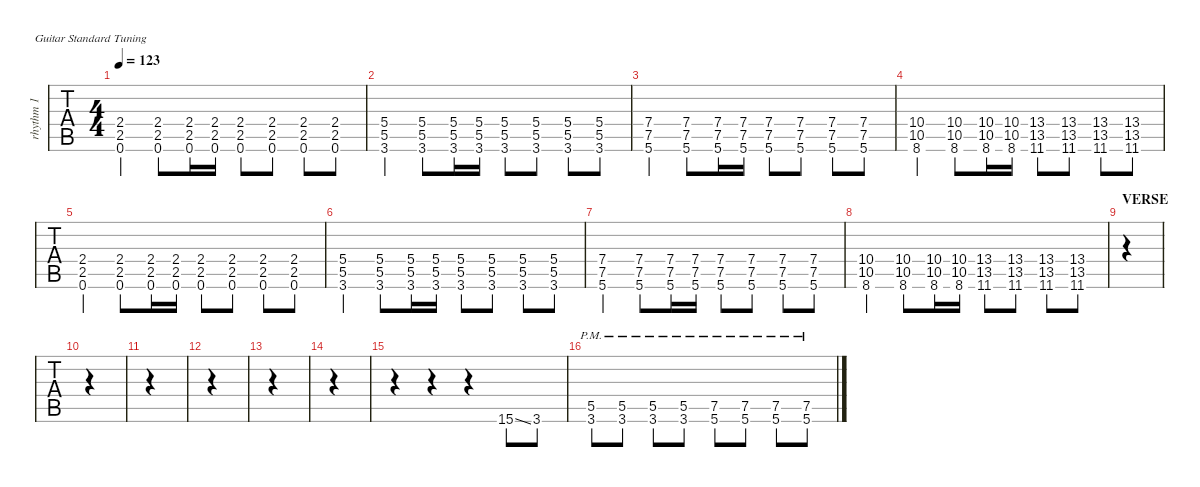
\defaultSystemsLayout 4
\hideDynamics
\bracketExtendMode nobrackets
\otherSystemsTrackNameOrientation horizontal
\track ("Rhythm 1" "rhythm 1") {instrument distortionguitar}
\staff {tabs}
\tuning (E4 B3 G3 D3 A2 E2)
\ts (4 4)
\tempo 123
\clef g2
\ks c
(0.6 2.5 2.4).4{dy mf} (0.6 2.5 2.4).8 (0.6 2.5 2.4).16 (0.6 2.5 2.4).16 (0.6 2.5 2.4).8 (0.6 2.5 2.4).8 (0.6 2.5 2.4).8 (0.6 2.5 2.4).8 |
(3.6 5.5 5.4).4 (3.6 5.5 5.4).8 (3.6 5.5 5.4).16 (3.6 5.5 5.4).16 (3.6 5.5 5.4).8 (3.6 5.5 5.4).8 (3.6 5.5 5.4).8 (3.6 5.5 5.4).8 |
(5.6 7.5 7.4).4 (5.6 7.5 7.4).8 (5.6 7.5 7.4).16 (5.6 7.5 7.4).16 (5.6 7.5 7.4).8 (5.6 7.5 7.4).8 (5.6 7.5 7.4).8 (5.6 7.5 7.4).8 |
(8.6 10.5 10.4).4 (8.6 10.5 10.4).8 (8.6 10.5 10.4).16 (8.6 10.5 10.4).16 (11.6{acc #} 13.5{acc #} 13.4{acc #}).8 (11.6{acc #} 13.5{acc #} 13.4{acc #}).8 (11.6{acc #} 13.5{acc #} 13.4{acc #}).8 (11.6{acc #} 13.5{acc #} 13.4{acc #}).8 |
(0.6 2.5 2.4).4 (0.6 2.5 2.4).8 (0.6 2.5 2.4).16 (0.6 2.5 2.4).16 (0.6 2.5 2.4).8 (0.6 2.5 2.4).8 (0.6 2.5 2.4).8 (0.6 2.5 2.4).8 |
(3.6 5.5 5.4).4 (3.6 5.5 5.4).8 (3.6 5.5 5.4).16 (3.6 5.5 5.4).16 (3.6 5.5 5.4).8 (3.6 5.5 5.4).8 (3.6 5.5 5.4).8 (3.6 5.5 5.4).8 |
(5.6 7.5 7.4).4 (5.6 7.5 7.4).8 (5.6 7.5 7.4).16 (5.6 7.5 7.4).16 (5.6 7.5 7.4).8 (5.6 7.5 7.4).8 (5.6 7.5 7.4).8 (5.6 7.5 7.4).8 |
(8.6 10.5 10.4).4 (8.6 10.5 10.4).8 (8.6 10.5 10.4).16 (8.6 10.5 10.4).16 (11.6{acc #} 13.5{acc #} 13.4{acc #}).8 (11.6{acc #} 13.5{acc #} 13.4{acc #}).8 (11.6{acc #} 13.5{acc #} 13.4{acc #}).8 (11.6{acc #} 13.5{acc #} 13.4{acc #}).8 |
\section ("" "VERSE")
|
|
|
|
|
|
r.4 r.4 r.4 15.6{ss}.8 3.6.8 |
(5.5{pm} 3.6{pm}).8 (5.5{pm} 3.6{pm}).8 (5.5{pm} 3.6{pm}).8 (5.5{pm} 3.6{pm}).8 (7.5{pm} 5.6{pm}).8 (7.5{pm} 5.6{pm}).8 (7.5{pm} 5.6{pm}).8 (7.5{pm} 5.6{pm}).8
